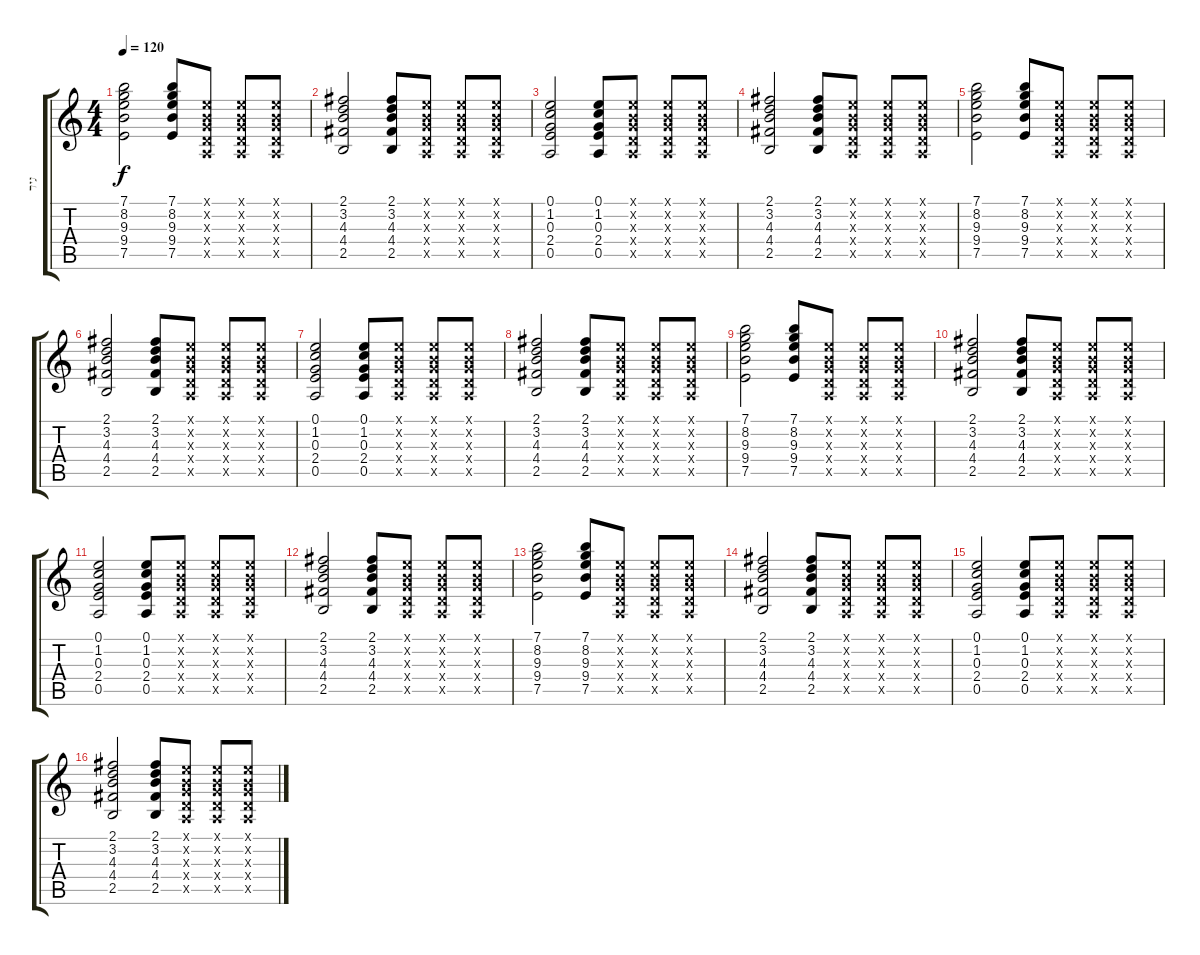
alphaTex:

\track ("ניר" "ניר") {instrument overdrivenguitar}
\staff {score tabs}
\tuning (E4 B3 G3 D3 A2 E2) {hide}
\ts (4 4)
\tempo 120
\clef g2
\ks c
(7.1 8.2 9.3 9.4 7.5).2{dy f} (7.1 8.2 9.3 9.4 7.5).8 (0.1{x} 0.2{x} 0.3{x} 0.4{x} 0.5{x}).8 (0.1{x} 0.2{x} 0.3{x} 0.4{x} 0.5{x}).8 (0.1{x} 0.2{x} 0.3{x} 0.4{x} 0.5{x}).8 |
(2.1 3.2 4.3 4.4 2.5).2 (2.1 3.2 4.3 4.4 2.5).8 (0.1{x} 0.2{x} 0.3{x} 0.4{x} 0.5{x}).8 (0.1{x} 0.2{x} 0.3{x} 0.4{x} 0.5{x}).8 (0.1{x} 0.2{x} 0.3{x} 0.4{x} 0.5{x}).8 |
(0.1 1.2 0.3 2.4 0.5).2 (0.1 1.2 0.3 2.4 0.5).8 (0.1{x} 0.2{x} 0.3{x} 0.4{x} 0.5{x}).8 (0.1{x} 0.2{x} 0.3{x} 0.4{x} 0.5{x}).8 (0.1{x} 0.2{x} 0.3{x} 0.4{x} 0.5{x}).8 |
(2.1 3.2 4.3 4.4 2.5).2 (2.1 3.2 4.3 4.4 2.5).8 (0.1{x} 0.2{x} 0.3{x} 0.4{x} 0.5{x}).8 (0.1{x} 0.2{x} 0.3{x} 0.4{x} 0.5{x}).8 (0.1{x} 0.2{x} 0.3{x} 0.4{x} 0.5{x}).8 |
(7.1 8.2 9.3 9.4 7.5).2 (7.1 8.2 9.3 9.4 7.5).8 (0.1{x} 0.2{x} 0.3{x} 0.4{x} 0.5{x}).8 (0.1{x} 0.2{x} 0.3{x} 0.4{x} 0.5{x}).8 (0.1{x} 0.2{x} 0.3{x} 0.4{x} 0.5{x}).8 |
(2.1 3.2 4.3 4.4 2.5).2 (2.1 3.2 4.3 4.4 2.5).8 (0.1{x} 0.2{x} 0.3{x} 0.4{x} 0.5{x}).8 (0.1{x} 0.2{x} 0.3{x} 0.4{x} 0.5{x}).8 (0.1{x} 0.2{x} 0.3{x} 0.4{x} 0.5{x}).8 |
(0.1 1.2 0.3 2.4 0.5).2 (0.1 1.2 0.3 2.4 0.5).8 (0.1{x} 0.2{x} 0.3{x} 0.4{x} 0.5{x}).8 (0.1{x} 0.2{x} 0.3{x} 0.4{x} 0.5{x}).8 (0.1{x} 0.2{x} 0.3{x} 0.4{x} 0.5{x}).8 |
(2.1 3.2 4.3 4.4 2.5).2 (2.1 3.2 4.3 4.4 2.5).8 (0.1{x} 0.2{x} 0.3{x} 0.4{x} 0.5{x}).8 (0.1{x} 0.2{x} 0.3{x} 0.4{x} 0.5{x}).8 (0.1{x} 0.2{x} 0.3{x} 0.4{x} 0.5{x}).8 |
(7.1 8.2 9.3 9.4 7.5).2 (7.1 8.2 9.3 9.4 7.5).8 (0.1{x} 0.2{x} 0.3{x} 0.4{x} 0.5{x}).8 (0.1{x} 0.2{x} 0.3{x} 0.4{x} 0.5{x}).8 (0.1{x} 0.2{x} 0.3{x} 0.4{x} 0.5{x}).8 |
(2.1 3.2 4.3 4.4 2.5).2 (2.1 3.2 4.3 4.4 2.5).8 (0.1{x} 0.2{x} 0.3{x} 0.4{x} 0.5{x}).8 (0.1{x} 0.2{x} 0.3{x} 0.4{x} 0.5{x}).8 (0.1{x} 0.2{x} 0.3{x} 0.4{x} 0.5{x}).8 |
(0.1 1.2 0.3 2.4 0.5).2 (0.1 1.2 0.3 2.4 0.5).8 (0.1{x} 0.2{x} 0.3{x} 0.4{x} 0.5{x}).8 (0.1{x} 0.2{x} 0.3{x} 0.4{x} 0.5{x}).8 (0.1{x} 0.2{x} 0.3{x} 0.4{x} 0.5{x}).8 |
(2.1 3.2 4.3 4.4 2.5).2 (2.1 3.2 4.3 4.4 2.5).8 (0.1{x} 0.2{x} 0.3{x} 0.4{x} 0.5{x}).8 (0.1{x} 0.2{x} 0.3{x} 0.4{x} 0.5{x}).8 (0.1{x} 0.2{x} 0.3{x} 0.4{x} 0.5{x}).8 |
(7.1 8.2 9.3 9.4 7.5).2 (7.1 8.2 9.3 9.4 7.5).8 (0.1{x} 0.2{x} 0.3{x} 0.4{x} 0.5{x}).8 (0.1{x} 0.2{x} 0.3{x} 0.4{x} 0.5{x}).8 (0.1{x} 0.2{x} 0.3{x} 0.4{x} 0.5{x}).8 |
(2.1 3.2 4.3 4.4 2.5).2 (2.1 3.2 4.3 4.4 2.5).8 (0.1{x} 0.2{x} 0.3{x} 0.4{x} 0.5{x}).8 (0.1{x} 0.2{x} 0.3{x} 0.4{x} 0.5{x}).8 (0.1{x} 0.2{x} 0.3{x} 0.4{x} 0.5{x}).8 |
(0.1 1.2 0.3 2.4 0.5).2 (0.1 1.2 0.3 2.4 0.5).8 (0.1{x} 0.2{x} 0.3{x} 0.4{x} 0.5{x}).8 (0.1{x} 0.2{x} 0.3{x} 0.4{x} 0.5{x}).8 (0.1{x} 0.2{x} 0.3{x} 0.4{x} 0.5{x}).8 |
(2.1 3.2 4.3 4.4 2.5).2 (2.1 3.2 4.3 4.4 2.5).8 (0.1{x} 0.2{x} 0.3{x} 0.4{x} 0.5{x}).8 (0.1{x} 0.2{x} 0.3{x} 0.4{x} 0.5{x}).8 (0.1{x} 0.2{x} 0.3{x} 0.4{x} 0.5{x}).8
